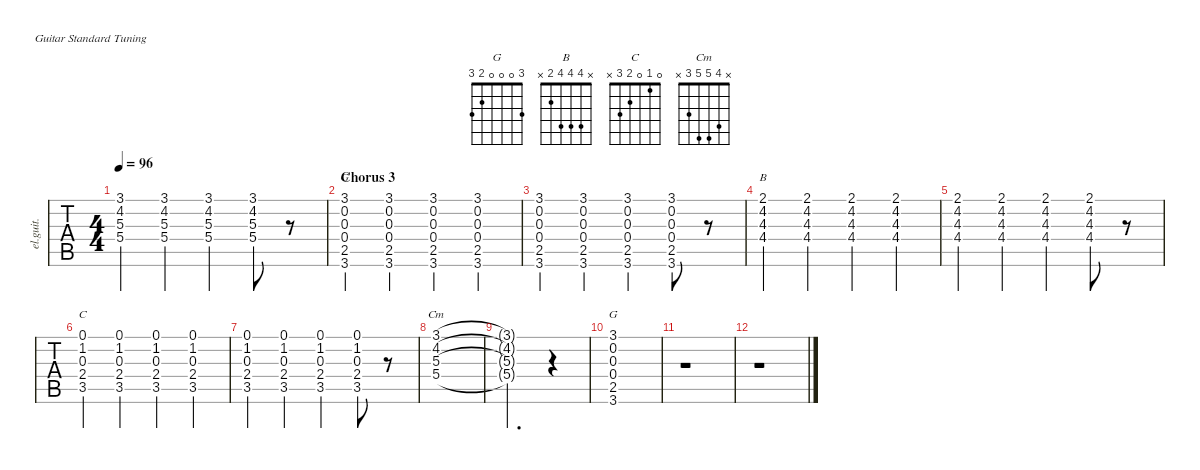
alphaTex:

\defaultSystemsLayout 4
\hideDynamics
\bracketExtendMode nobrackets
\track ("Guitar L3" "el.guit.") {instrument electricguitarclean}
\staff {tabs}
\tuning (E4 B3 G3 D3 A2 E2)
\chord ("G" 3 0 0 0 2 3) {showfingering false}
\chord ("B" x 4 4 4 2 x) {showfingering false}
\chord ("C" 0 1 0 2 3 x) {showfingering false}
\chord ("Cm" x 4 5 5 3 x) {showfingering false}
\ts (4 4)
\tempo 96
\clef g2
\ks g
(5.4{acc forcenatural} 5.3{acc forcenatural} 4.2{acc b} 3.1{acc forcenatural}).4{dy mf} (5.4{acc forcenatural} 5.3{acc forcenatural} 4.2{acc b} 3.1{acc forcenatural}).4 (5.4{acc forcenatural} 5.3{acc forcenatural} 4.2{acc b} 3.1{acc forcenatural}).4 (5.4{acc forcenatural} 5.3{acc forcenatural} 4.2{acc b} 3.1{acc forcenatural}).8 r.8 |
\section ("" "Chorus 3")
(3.6{acc forcenatural} 2.5{acc forcenatural} 0.4{acc forcenatural} 0.3{acc forcenatural} 0.2{acc forcenatural} 3.1{acc forcenatural}).4{ch "G"} (3.6{acc forcenatural} 2.5{acc forcenatural} 0.4{acc forcenatural} 0.3{acc forcenatural} 0.2{acc forcenatural} 3.1{acc forcenatural}).4 (3.6{acc forcenatural} 2.5{acc forcenatural} 0.4{acc forcenatural} 0.3{acc forcenatural} 0.2{acc forcenatural} 3.1{acc forcenatural}).4 (3.6{acc forcenatural} 2.5{acc forcenatural} 0.4{acc forcenatural} 0.3{acc forcenatural} 0.2{acc forcenatural} 3.1{acc forcenatural}).4 |
(3.6{acc forcenatural} 2.5{acc forcenatural} 0.4{acc forcenatural} 0.3{acc forcenatural} 0.2{acc forcenatural} 3.1{acc forcenatural}).4 (3.6{acc forcenatural} 2.5{acc forcenatural} 0.4{acc forcenatural} 0.3{acc forcenatural} 0.2{acc forcenatural} 3.1{acc forcenatural}).4 (3.6{acc forcenatural} 2.5{acc forcenatural} 0.4{acc forcenatural} 0.3{acc forcenatural} 0.2{acc forcenatural} 3.1{acc forcenatural}).4 (3.6{acc forcenatural} 2.5{acc forcenatural} 0.4{acc forcenatural} 0.3{acc forcenatural} 0.2{acc forcenatural} 3.1{acc forcenatural}).8 r.8 |
(4.4{acc #} 4.3{acc forcenatural} 4.2{acc #} 2.1{acc #}).4{ch "B"} (4.4{acc #} 4.3{acc forcenatural} 4.2{acc #} 2.1{acc #}).4 (4.4{acc #} 4.3{acc forcenatural} 4.2{acc #} 2.1{acc #}).4 (4.4{acc #} 4.3{acc forcenatural} 4.2{acc #} 2.1{acc #}).4 |
(4.4{acc #} 4.3{acc forcenatural} 4.2{acc #} 2.1{acc #}).4 (4.4{acc #} 4.3{acc forcenatural} 4.2{acc #} 2.1{acc #}).4 (4.4{acc #} 4.3{acc forcenatural} 4.2{acc #} 2.1{acc #}).4 (4.4{acc #} 4.3{acc forcenatural} 4.2{acc #} 2.1{acc #}).8 r.8 |
(3.5{acc forcenatural} 2.4{acc forcenatural} 0.3{acc forcenatural} 1.2{acc forcenatural} 0.1{acc forcenatural}).4{ch "C"} (3.5{acc forcenatural} 2.4{acc forcenatural} 0.3{acc forcenatural} 1.2{acc forcenatural} 0.1{acc forcenatural}).4 (3.5{acc forcenatural} 2.4{acc forcenatural} 0.3{acc forcenatural} 1.2{acc forcenatural} 0.1{acc forcenatural}).4 (3.5{acc forcenatural} 2.4{acc forcenatural} 0.3{acc forcenatural} 1.2{acc forcenatural} 0.1{acc forcenatural}).4 |
(3.5{acc forcenatural} 2.4{acc forcenatural} 0.3{acc forcenatural} 1.2{acc forcenatural} 0.1{acc forcenatural}).4 (3.5{acc forcenatural} 2.4{acc forcenatural} 0.3{acc forcenatural} 1.2{acc forcenatural} 0.1{acc forcenatural}).4 (3.5{acc forcenatural} 2.4{acc forcenatural} 0.3{acc forcenatural} 1.2{acc forcenatural} 0.1{acc forcenatural}).4 (3.5{acc forcenatural} 2.4{acc forcenatural} 0.3{acc forcenatural} 1.2{acc forcenatural} 0.1{acc forcenatural}).8 r.8 |
(5.4{acc forcenatural} 5.3{acc forcenatural} 4.2{acc b} 3.1{acc forcenatural}).1{ch "Cm"} |
(5.4{t acc forcenatural} 5.3{t acc forcenatural} 4.2{t acc b} 3.1{t acc forcenatural}).2{d} r.4 |
(3.6{acc forcenatural} 2.5{acc forcenatural} 0.4{acc forcenatural} 0.3{acc forcenatural} 0.2{acc forcenatural} 3.1{acc forcenatural}).1{ch "G"} |
r.1 |
r.1
